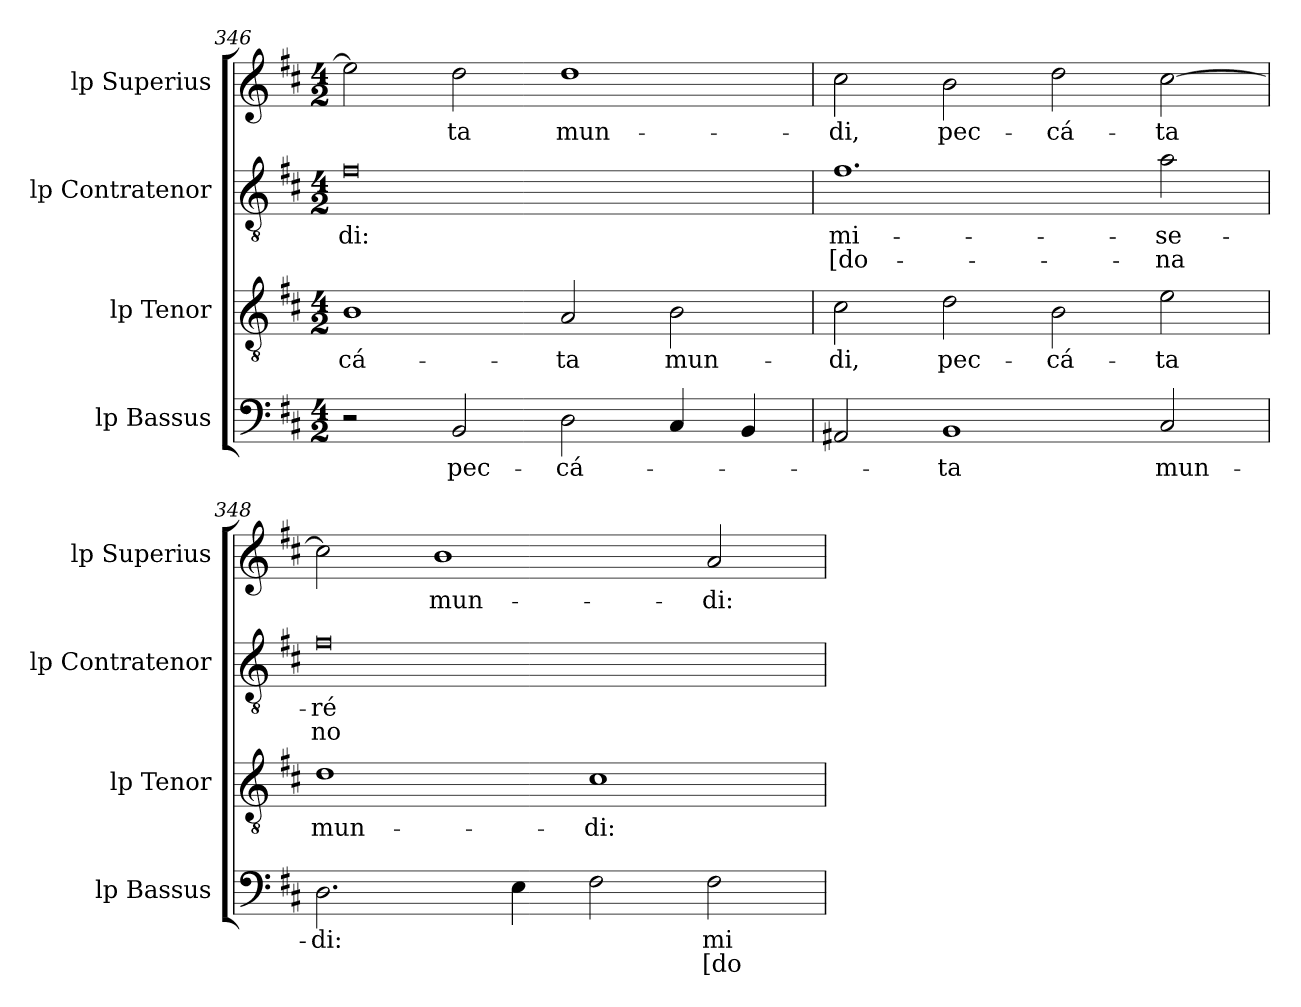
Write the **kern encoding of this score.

**kern	**text	**text	**kern	**text	**kern	**text	**text	**kern	**text
*part4	*part4	*part4	*part3	*part3	*part2	*part2	*part2	*part1	*part1
*staff4	*staff4	*staff4	*staff3	*staff3	*staff2	*staff2	*staff2	*staff1	*staff1
*I"lp Bassus	*	*	*I"lp Tenor	*	*I"lp Contratenor	*	*	*I"lp Superius	*
*I'lp Bassus	*	*	*I'lp Tenor	*	*I'lp Contratenor	*	*	*I'lp Superius	*
*clefF4	*	*	*clefGv2	*	*clefGv2	*	*	*clefG2	*
*k[f#c#]	*	*	*k[f#c#]	*	*k[f#c#]	*	*	*k[f#c#]	*
*D:	*	*	*D:	*	*D:	*	*	*D:	*
*M4/2	*	*	*M4/2	*	*M4/2	*	*	*M4/2	*
=346	=346	=346	=346	=346	=346	=346	=346	=346	=346
!	!	!	!	!LO:LY:b:cj	!	!LO:LY:b:cj	!	!	!
2r	.	.	1B	-cá-	0f#	-di:	.	2ee\]	.
!	!LO:LY:b:cj	!	!	!	!	!	!	!	!LO:LY:b:cj
2BB/	pec-	.	.	.	.	.	.	2dd\	-ta
!	!LO:LY:b:cj	!	!	!LO:LY:b:cj	!	!	!	!	!LO:LY:b:cj
2D\	-cá-	.	2A/	-ta	.	.	.	1dd	mun-
!	!	!	!	!LO:LY:b:cj	!	!	!	!	!
4C#/	.	.	2B\	mun-	.	.	.	.	.
4BB/	.	.	.	.	.	.	.	.	.
=347	=347	=347	=347	=347	=347	=347	=347	=347	=347
!	!	!	!	!LO:LY:b:cj	!	!LO:LY:b:cj	!LO:LY:b:cj	!	!LO:LY:b:cj
2AA#X/	.	.	2c#\	-di,	1.f#	mi-	-[do-	2cc#\	-di,
!	!LO:LY:b:cj	!	!	!LO:LY:b:cj	!	!	!	!	!LO:LY:b:cj
1BB	-ta	.	2d\	pec-	.	.	.	2b\	pec-
!	!	!	!	!LO:LY:b:cj	!	!	!	!	!LO:LY:b:cj
.	.	.	2B\	-cá-	.	.	.	2dd\	-cá-
!	!LO:LY:b:cj	!	!	!LO:LY:b:cj	!	!LO:LY:b:cj	!LO:LY:b:cj	!	!LO:LY:b:cj
2C#/	mun-	.	2e\	-ta	2a\	-se-	-na	[>2cc#\	-ta
=348	=348	=348	=348	=348	=348	=348	=348	=348	=348
!	!LO:LY:b:cj	!	!	!LO:LY:b:cj	!	!LO:LY:b:cj	!LO:LY:b:cj	!	!
2.D\	-di:	.	1d	mun-	0f#	ré-	-no-	2cc#\]	.
!	!	!	!	!	!	!	!	!	!LO:LY:b:cj
.	.	.	.	.	.	.	.	1b	mun-
4E\	.	.	.	.	.	.	.	.	.
!	!	!	!	!LO:LY:b:cj	!	!	!	!	!
2F#\	.	.	1c#	-di:	.	.	.	.	.
!	!LO:LY:b:cj	!LO:LY:b:cj	!	!	!	!	!	!	!LO:LY:b:cj
2F#\	mi-	-[do-	.	.	.	.	.	2a/	-di:
=	=	=	=	=	=	=	=	=	=
*-	*-	*-	*-	*-	*-	*-	*-	*-	*-
